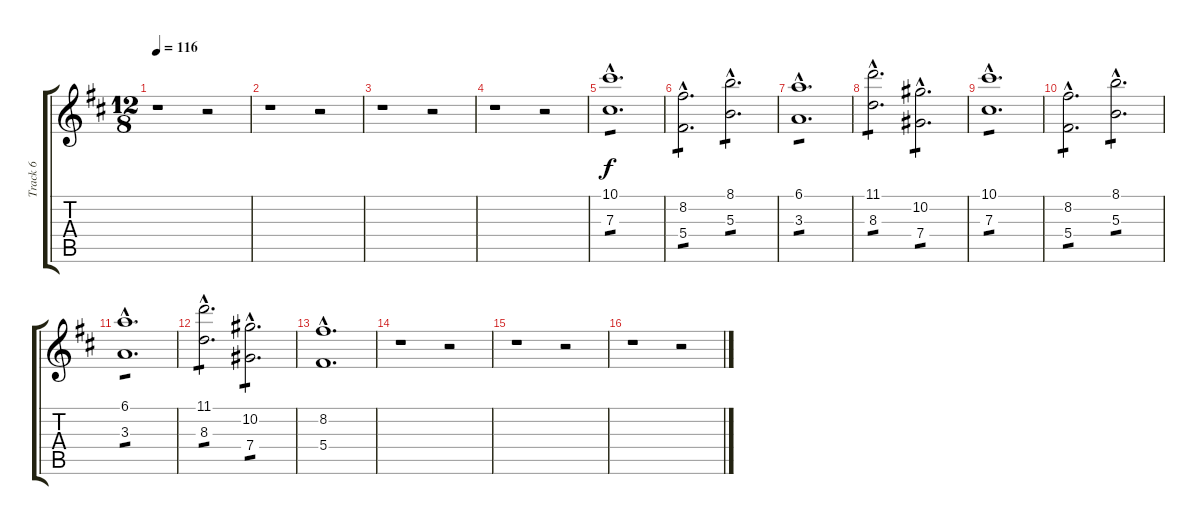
\track ("Track 6" "Track 6") {instrument distortionguitar}
\staff {score tabs}
\tuning (Eb4 Bb3 Gb3 Db3 Ab2 Db2) {hide}
\ts (12 8)
\tempo 116
\clef g2
\ks bminor
r.1{dy f} r.2 |
r.1 r.2 |
r.1 r.2 |
r.1 r.2 |
(10.1{hac} 7.3{hac}).1{d tp 1} |
(8.2{hac} 5.4{hac}).2{d tp 1} (8.1{hac} 5.3{hac}).2{d tp 1} |
(6.1{hac} 3.3{hac}).1{d tp 1} |
(11.1{hac} 8.3{hac}).2{d tp 1} (10.2{hac} 7.4{hac}).2{d tp 1} |
(10.1{hac} 7.3{hac}).1{d tp 1} |
(8.2{hac} 5.4{hac}).2{d tp 1} (8.1{hac} 5.3{hac}).2{d tp 1} |
(6.1{hac} 3.3{hac}).1{d tp 1} |
(11.1{hac} 8.3{hac}).2{d tp 1} (10.2{hac} 7.4{hac}).2{d tp 1} |
(8.2{hac} 5.4{hac}).1{d volume 0} |
r.1 r.2 |
r.1 r.2 |
r.1 r.2
